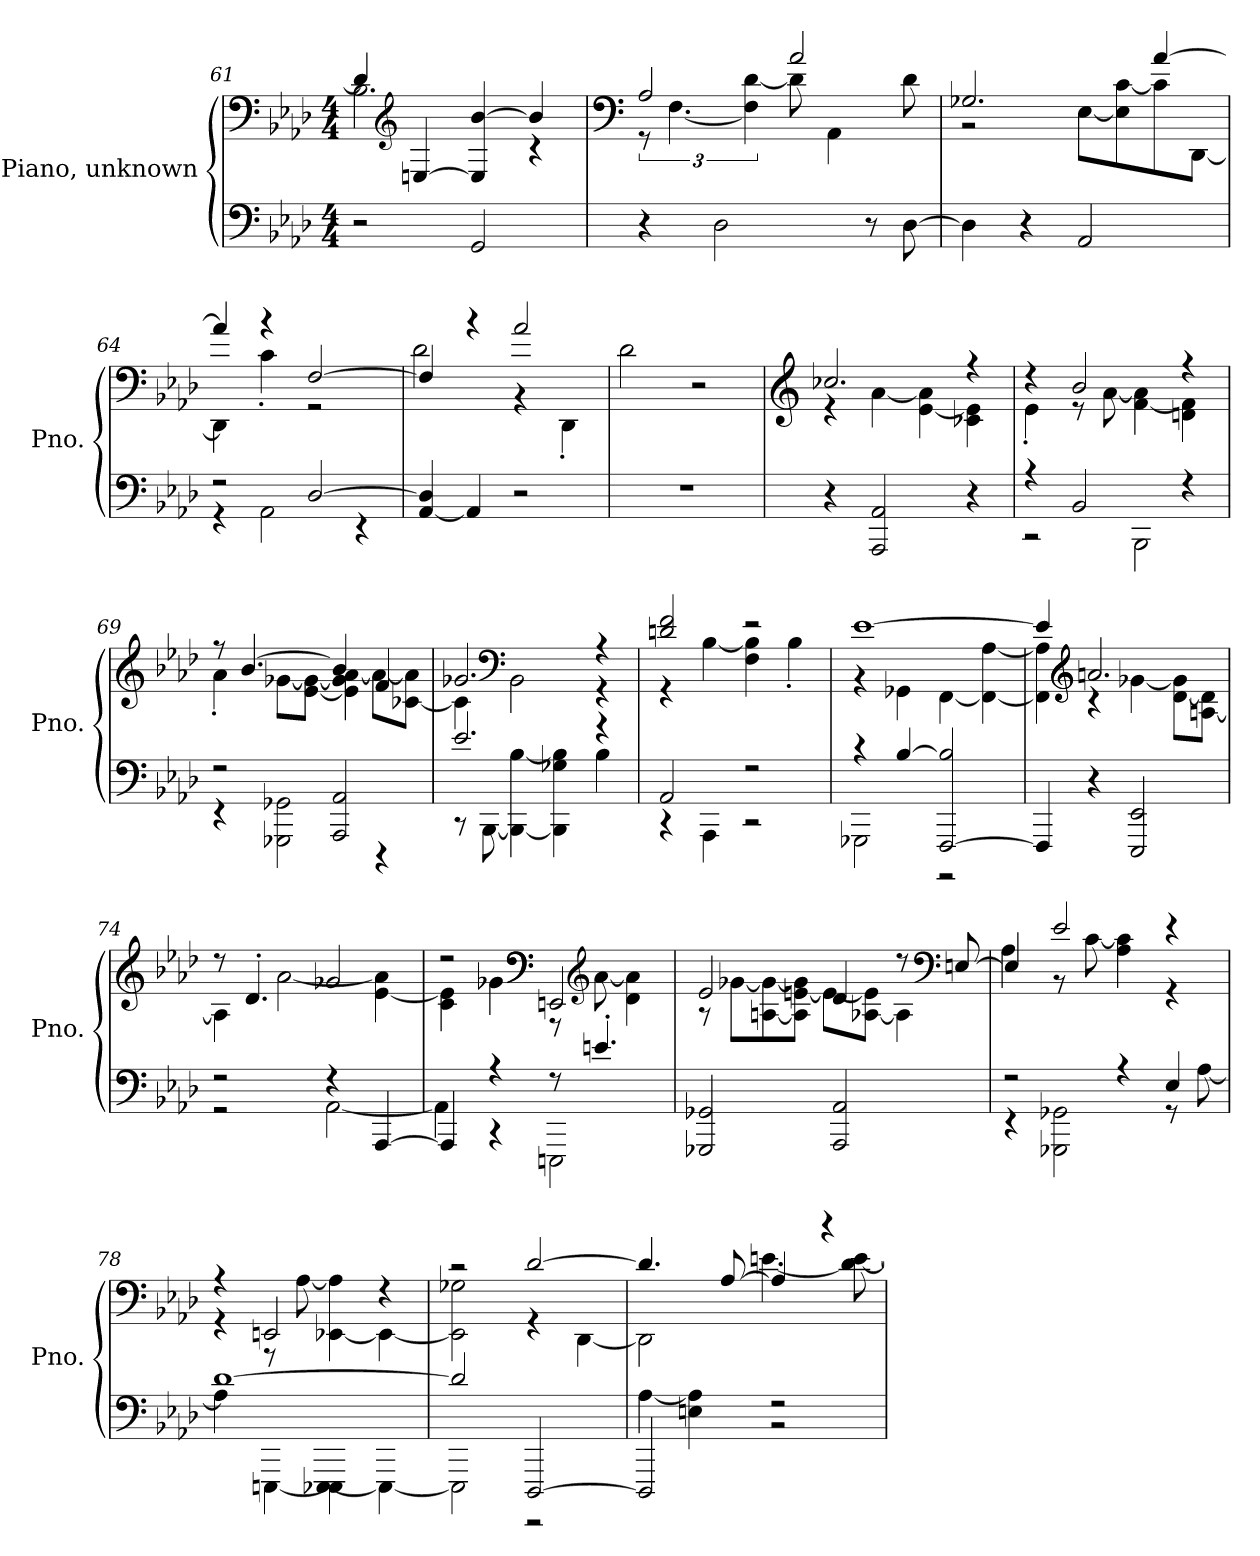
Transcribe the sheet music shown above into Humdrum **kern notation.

**kern	**kern
*part1	*part1
*staff2	*staff1
*I"Piano, unknown	*
*I'Pno.	*
*clefF4	*clefF4
*k[b-e-a-d-]	*k[b-e-a-d-]
*M4/4	*M4/4
=61	=61
*	*^
2r	4d-/]	2.B-\
*	*clefG2	*
.	[4En/	.
2GG/	4E/] [4b-/	.
.	4b-/]	4r
=62	=62	=62
*	*clefF4	*
4r	2A-/	12r
.	.	[6.F\
2D-\	.	.
.	.	6F\] [6d-\
.	2a-/	8d-\]
.	.	4AA-\
8r	.	.
[8D-\	.	8d-\
!!LO:LB:g=z	!!
=63	=63	=63
4D-\]	2.G-X/	2r
4r	.	.
2AA-/	.	[8E-\L
.	.	8E-\] [8c\
.	[4a-/	8c\]
.	.	[8DD-\J
=64	=64	=64
*^	*	*
2r	4r	4a-/]	4DD-\]
.	2AA-\	4r	4c'\
[2D-/	.	[2F/	2r
.	4r	.	.
*v	*v	*	*
=65	=65	=65
[4AA-/ 4D-/]	4F/]	2d-\
4AA-/]	4r	.
2r	2a-/	4r
.	.	4DD-'\
*	*v	*v
=66	=66
1r	2d-\
.	2r
=67	=67
*	*clefG2
*	*^
4r	2.cc-X/	4r
2AAA-/ 2AA-/	.	[4a-\
.	.	[4e-\ 4a-\]
4r	4r	4c-X\ 4e-\]
=68	=68	=68
*^	*	*
4r	2r	4r	4e-'\
2BB-/	.	2b-/	8r
.	.	.	[8a-\
.	2BBB-\	.	[4f\ 4a-\]
4r	.	4r	4dn\ 4f\]
!!LO:LB:g=z	!!
=69	=69	=69	=69
2r	4r	8r	4a-'\
.	.	[4.b-/	.
.	2GGG-X\ 2GG-X\	.	[8g-X\L
.	.	.	[8e-\ 8g-\_J
2AAA-/ 2AA-/	.	4b-/]	4e-\] 4g-\] [4a-\
.	4r	4f/	8a-\L_
.	.	.	[8c-X\ 8a-\]J
=70	=70	=70	=70
2.e-/	8r	2.g-X/	4c-\]
.	[8BBB-\	.	.
*	*	*clefF4	*
.	4BBB-\_ [4B-\	.	2BB-\
.	4BBB-\] 4G-X\ 4B-\]	.	.
4r	4B-\	4r	4r
=71	=71	=71	=71
2AA-/	4r	2dn/ 2f/	4r
.	4AAA-\	.	[4B-\
2r	2r	2r	4F\ 4B-\]
.	.	.	4B-'\
=72	=72	=72	=72
4r	2GGG-X\	[1e-	4r
[4B-/	.	.	4GG-X\
[2FFF/ 2B-/]	2r	.	[4FF\
.	.	.	4FF\_ [4A-\
*v	*v	*	*
!!LO:LB:g=z	!!
=73	=73	=73
4FFF/]	4e-/]	4FF\] 4A-\]
*	*clefG2	*
4r	2.an/	4r
2EEE-/ 2EE-/	.	[4g-X\
.	.	[8d-\ 8g-\]L
.	.	[8An\ 8d-\]J
=74	=74	=74
*^	*	*
2r	2r	8r	4A\]
.	.	4.d-'/	.
.	.	.	[2a-\
4r	[2AA-\	2g-X/	.
[4AAA-/	.	.	[4e-\ 4a-\]
=75	=75	=75	=75
4AAA-/]	4AA-\]	2r	4c\ 4e-\]
4r	4r	.	4g-X\
*	*	*clefF4	*
8r	2EEEn\	2EEn/	8r
*	*	*clefG2	*
4.en'/	.	.	[8a-\
.	.	.	4d-\ 4a-\]
*v	*v	*	*
!!LO:LB:g=z	!!
=76	=76	=76
2GGG-X/ 2GG-X/	2e-/	8r
.	.	[8g-X\L
.	.	[8An\ 8g-\_
.	.	8A\] [8en\ 8g-\]J
2AAA-/ 2AA-/	4d-/	8e\L_
.	.	[8A-X\ 8e\]J
.	8r	4A-\]
*	*clefF4	*
.	[8En/	.
=77	=77	=77
*^	*	*
2r	4r	4E/]	4A-\
.	2GGG-X\ 2GG-X\	2e-/	8r
.	.	.	[8c\
4r	.	.	4A-\ 4c\]
4E-/	8r	4r	4r
.	[8A-\	.	.
=78	=78	=78	=78
[1d-	4A-\]	4r	4r
.	[4EEEn\	2EEn/	8r
.	.	.	[8A-\
.	[4EEE-X\ 4EEE\]	.	[4EE-X\ 4A-\]
.	4EEE-\_	4r	4EE-\_
=79	=79	=79	=79
2d-/]	2EEE-\]	2r	2EE-\] 2G-X\
[2DDD-/	2r	[2d-/	4r
.	.	.	[4DD-\
!!LO:PB:g=z	!!
=80	=80	=80	=80
2DDD-/]	[4A-\	4.d-/]	2DD-\]
.	4En\ 4A-\]	.	.
.	.	[8A-/	.
2r	2r	4A-/]	[4.en\
.	.	4r	.
.	.	.	[8d-\ 8e\_
*v	*v	*	*
*	*v	*v
=	=
*-	*-
